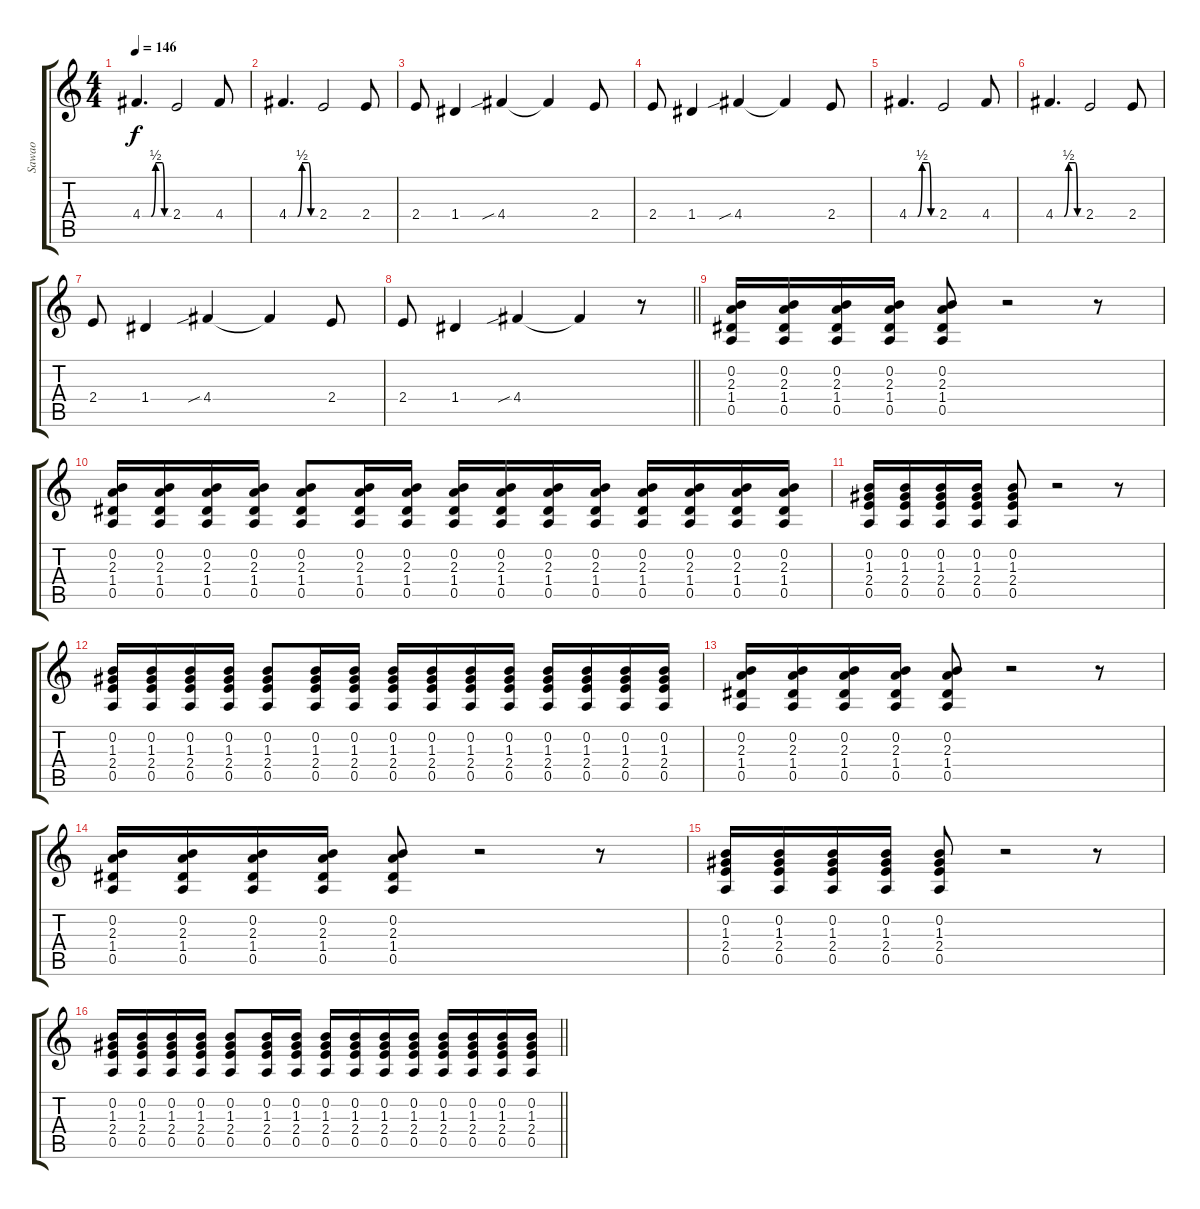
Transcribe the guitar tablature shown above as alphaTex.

\track ("Sawao" "Sawao") {instrument distortionguitar}
\staff {score tabs}
\tuning (E4 B3 G3 D3 A2 E2) {hide}
\ts (4 4)
\tempo 146
\clef g2
\ks c
4.4{be (custom 0 0 10 0 20 0 30 2 45 2 50 0 60 0)}.4{d dy f} 2.4.2 4.4.8 |
4.4{be (custom 0 0 10 0 20 0 30 2 45 2 50 0 60 0)}.4{d} 2.4.2 2.4.8 |
2.4.8 1.4.4 4.4{sib}.4 4.4{t}.4 2.4.8 |
2.4.8 1.4.4 4.4{sib}.4 4.4{t}.4 2.4.8 |
4.4{be (custom 0 0 10 0 20 0 30 2 45 2 50 0 60 0)}.4{d} 2.4.2 4.4.8 |
4.4{be (custom 0 0 10 0 20 0 30 2 45 2 50 0 60 0)}.4{d} 2.4.2 2.4.8 |
2.4.8 1.4.4 4.4{sib}.4 4.4{t}.4 2.4.8 |
\barLineRight lightlight
2.4.8 1.4.4 4.4{sib}.4 4.4{t}.4 r.8 |
(0.2 2.3 1.4 0.5).16{instrument overdrivenguitar} (0.2 2.3 1.4 0.5).16 (0.2 2.3 1.4 0.5).16 (0.2 2.3 1.4 0.5).16 (0.2 2.3 1.4 0.5).8 r.2 r.8 |
(0.2 2.3 1.4 0.5).16 (0.2 2.3 1.4 0.5).16 (0.2 2.3 1.4 0.5).16 (0.2 2.3 1.4 0.5).16 (0.2 2.3 1.4 0.5).8 (0.2 2.3 1.4 0.5).16{volume 0} (0.2 2.3 1.4 0.5).16{volume 13} (0.2 2.3 1.4 0.5).16 (0.2 2.3 1.4 0.5).16 (0.2 2.3 1.4 0.5).16 (0.2 2.3 1.4 0.5).16 (0.2 2.3 1.4 0.5).16 (0.2 2.3 1.4 0.5).16 (0.2 2.3 1.4 0.5).16 (0.2 2.3 1.4 0.5).16 |
(0.2 1.3 2.4 0.5).16 (0.2 1.3 2.4 0.5).16 (0.2 1.3 2.4 0.5).16 (0.2 1.3 2.4 0.5).16 (0.2 1.3 2.4 0.5).8 r.2 r.8 |
(0.2 1.3 2.4 0.5).16 (0.2 1.3 2.4 0.5).16 (0.2 1.3 2.4 0.5).16 (0.2 1.3 2.4 0.5).16 (0.2 1.3 2.4 0.5).8 (0.2 1.3 2.4 0.5).16{volume 0} (0.2 1.3 2.4 0.5).16{volume 13} (0.2 1.3 2.4 0.5).16 (0.2 1.3 2.4 0.5).16 (0.2 1.3 2.4 0.5).16 (0.2 1.3 2.4 0.5).16 (0.2 1.3 2.4 0.5).16 (0.2 1.3 2.4 0.5).16 (0.2 1.3 2.4 0.5).16 (0.2 1.3 2.4 0.5).16 |
(0.2 2.3 1.4 0.5).16 (0.2 2.3 1.4 0.5).16 (0.2 2.3 1.4 0.5).16 (0.2 2.3 1.4 0.5).16 (0.2 2.3 1.4 0.5).8 r.2 r.8 |
(0.2 2.3 1.4 0.5).16 (0.2 2.3 1.4 0.5).16 (0.2 2.3 1.4 0.5).16 (0.2 2.3 1.4 0.5).16 (0.2 2.3 1.4 0.5).8 r.2 r.8 |
(0.2 1.3 2.4 0.5).16 (0.2 1.3 2.4 0.5).16 (0.2 1.3 2.4 0.5).16 (0.2 1.3 2.4 0.5).16 (0.2 1.3 2.4 0.5).8 r.2 r.8 |
\barLineRight lightlight
(0.2 1.3 2.4 0.5).16 (0.2 1.3 2.4 0.5).16 (0.2 1.3 2.4 0.5).16 (0.2 1.3 2.4 0.5).16 (0.2 1.3 2.4 0.5).8 (0.2 1.3 2.4 0.5).16{volume 0} (0.2 1.3 2.4 0.5).16{volume 13} (0.2 1.3 2.4 0.5).16 (0.2 1.3 2.4 0.5).16 (0.2 1.3 2.4 0.5).16 (0.2 1.3 2.4 0.5).16 (0.2 1.3 2.4 0.5).16 (0.2 1.3 2.4 0.5).16 (0.2 1.3 2.4 0.5).16 (0.2 1.3 2.4 0.5).16
